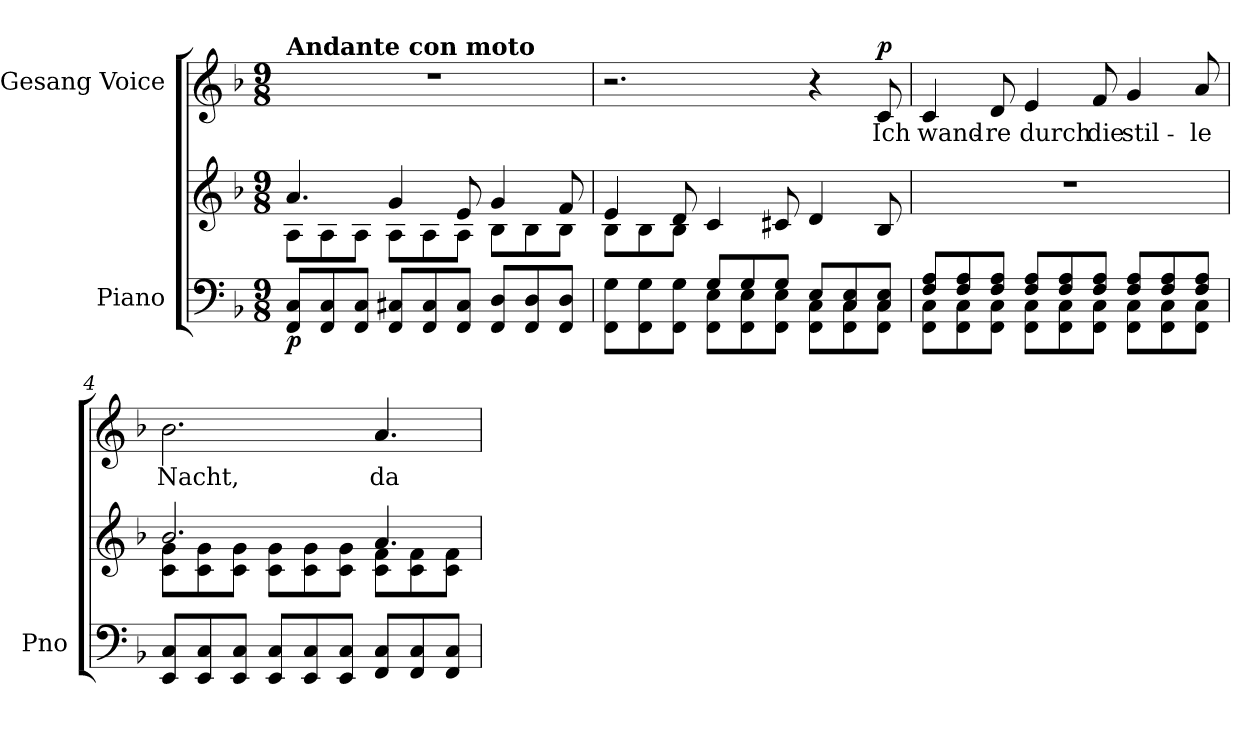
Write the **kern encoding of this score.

**kern	**kern	**dynam	**kern	**text	**dynam
*part2	*part2	*part2	*part1	*part1	*part1
*staff3	*staff2	*staff2/3	*staff1	*staff1	*staff1
*I"Piano	*	*	*I"Gesang Voice	*	*
*I'Pno	*	*	*	*	*
*clefF4	*clefG2	*	*clefG2	*	*
*k[b-]	*k[b-]	*	*k[b-]	*	*
*M9/8	*M9/8	*	*M9/8	*	*
=1	=1	=1	=1	=1	=1
*	*^	*	*	*	*
!	!	!	!	!LO:TX:a:B:t=Andante con moto	!	!
!	!	!	!LO:DY:b=2	!	!	!
8FF/ 8C/L	4.a/	8A\L	p	8%9r	.	.
8FF/ 8C/	.	8A\	.	.	.	.
8FF/ 8C/J	.	8A\J	.	.	.	.
8FF/ 8C#X/L	4g/	8A\L	.	.	.	.
8FF/ 8C#/	.	8A\	.	.	.	.
8FF/ 8C#/J	8e/	8A\J	.	.	.	.
8FF/ 8D/L	4g/	8B-\L	.	.	.	.
8FF/ 8D/	.	8B-\	.	.	.	.
8FF/ 8D/J	8f/	8B-\J	.	.	.	.
=2	=2	=2	=2	=2	=2	=2
*^	*	*	*	*	*	*
4.ryy	8FF\ 8G\L	4e/	8B-\L	.	2.r	.	.
.	8FF\ 8G\	.	8B-\	.	.	.	.
.	8FF\ 8G\J	8d/	8B-\J	.	.	.	.
8G/L	8FF\ 8E\L	4c/	2.ryy	.	.	.	.
8G/	8FF\ 8E\	.	.	.	.	.	.
8G/J	8FF\ 8E\J	8c#X/	.	.	.	.	.
8E/L	8FF\ 8C\L	4d/	.	.	4r	.	.
8C/ 8E/	8FF\ 8C\	.	.	.	.	.	.
!	!	!	!	!	!	!	!LO:DY:a
8C/ 8E/J	8FF\ 8C\J	8B-/	.	.	8c/	Ich	p
*	*	*v	*v	*	*	*	*
=3	=3	=3	=3	=3	=3	=3
8F/ 8A/L	8FF\ 8C\L	8%9r	.	4c/	wand-	.
8F/ 8A/	8FF\ 8C\	.	.	.	.	.
8F/ 8A/J	8FF\ 8C\J	.	.	8d/	-re	.
8F/ 8A/L	8FF\ 8C\L	.	.	4e/	durch	.
8F/ 8A/	8FF\ 8C\	.	.	.	.	.
8F/ 8A/J	8FF\ 8C\J	.	.	8f/	die	.
8F/ 8A/L	8FF\ 8C\L	.	.	4g/	stil-	.
8F/ 8A/	8FF\ 8C\	.	.	.	.	.
8F/ 8A/J	8FF\ 8C\J	.	.	8a/	-le	.
*v	*v	*	*	*	*	*
=4	=4	=4	=4	=4	=4
*	*^	*	*	*	*
8EE/ 8C/L	2.b-/	8c\ 8g\L	.	2.b-\	Nacht,	.
8EE/ 8C/	.	8c\ 8g\	.	.	.	.
8EE/ 8C/J	.	8c\ 8g\J	.	.	.	.
8EE/ 8C/L	.	8c\ 8g\L	.	.	.	.
8EE/ 8C/	.	8c\ 8g\	.	.	.	.
8EE/ 8C/J	.	8c\ 8g\J	.	.	.	.
8FF/ 8C/L	4.a/	8c\ 8f\L	.	4.a/	da	.
8FF/ 8C/	.	8c\ 8f\	.	.	.	.
8FF/ 8C/J	.	8c\ 8f\J	.	.	.	.
*	*v	*v	*	*	*	*
=	=	=	=	=	=
*-	*-	*-	*-	*-	*-
